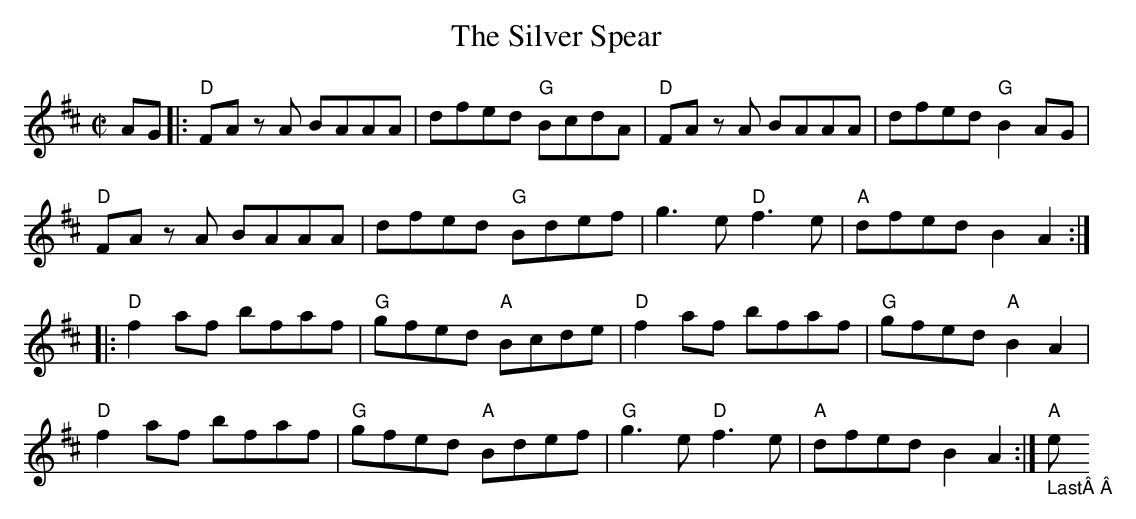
X:1
T:The Silver Spear
M:C|
L:1/8
K:D
AG|:"D"FAz A BAAA|dfed "G"BcdA|"D"FAz A BAAA|dfed"G"B2AG|!
"D"FAz A BAAA|dfed "G"Bdef|g3e"D"f3e|"A"dfedB2A2:|!
|:"D"f2af bfaf|"G"gfed "A"Bcde|"D"f2af bfaf|"G"gfed"A"B2A2|!
"D"f2af bfaf|"G"gfed "A"Bdef|"G"g3e"D"f3e|"A"dfedB2A2:|"A" "_ LastÂ Â
time"dfedB2z2|]
